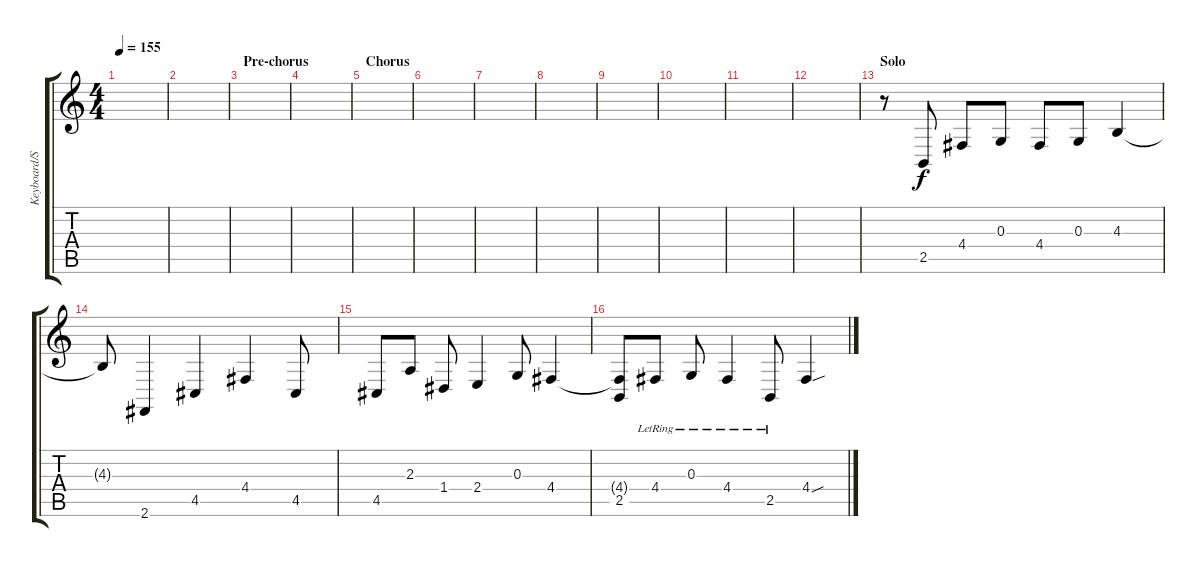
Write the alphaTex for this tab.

\track ("Keyboard/Solo" "Keyboard/S") {instrument fx1rain}
\staff {score tabs}
\tuning (E4 B3 G3 D3 A2 E2) {hide}
\ts (4 4)
\tempo 155
\clef g2
\ks c
|
|
\section ("" "Pre-chorus")
|
|
\section ("" "Chorus")
|
|
|
|
|
|
|
|
\section ("" "Solo")
r.8{volume 16 instrument acousticguitarsteel} 2.5.8 4.4.8 0.3.8 4.4.8 0.3.8 4.3.4 |
4.3{t}.8 2.6.4 4.5.4 4.4.4 4.5.8 |
4.5.8{volume 16 instrument acousticguitarsteel} 2.3.8 1.4.8 2.4.4 0.3.8 4.4.4 |
(4.4{t} 2.5).8 4.4{lr}.8 0.3{lr}.8 4.4{lr}.4 2.5{lr}.8 4.4{sou}.4
